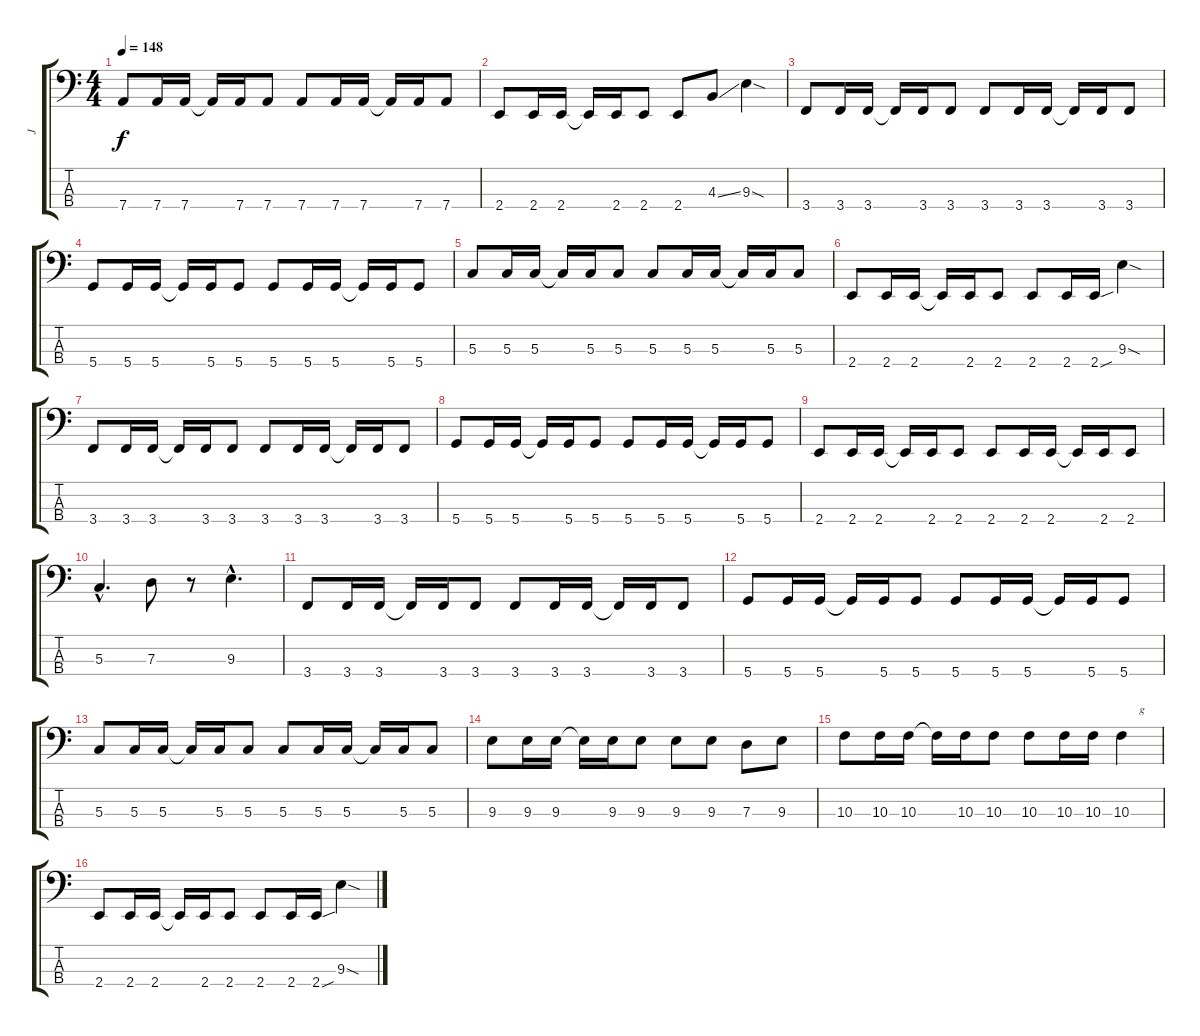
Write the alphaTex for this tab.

\track ("     J" "     J") {instrument electricbasspick}
\staff {score tabs}
\tuning (F2 C2 G1 D1) {hide}
\ts (4 4)
\tempo 148
\clef f4
\ks c
7.4.8{dy f} 7.4.16 7.4.16 7.4{t}.16 7.4.16 7.4.8 7.4.8 7.4.16 7.4.16 7.4{t}.16 7.4.16 7.4.8 |
2.4.8 2.4.16 2.4.16 2.4{t}.16 2.4.16 2.4.8 2.4.8 4.3{ss}.8 9.3{sod}.4 |
3.4.8 3.4.16 3.4.16 3.4{t}.16 3.4.16 3.4.8 3.4.8 3.4.16 3.4.16 3.4{t}.16 3.4.16 3.4.8 |
5.4.8 5.4.16 5.4.16 5.4{t}.16 5.4.16 5.4.8 5.4.8 5.4.16 5.4.16 5.4{t}.16 5.4.16 5.4.8 |
5.3.8 5.3.16 5.3.16 5.3{t}.16 5.3.16 5.3.8 5.3.8 5.3.16 5.3.16 5.3{t}.16 5.3.16 5.3.8 |
2.4.8 2.4.16 2.4.16 2.4{t}.16 2.4.16 2.4.8 2.4.8 2.4.16 2.4{sou}.16 9.3{sod}.4 |
3.4.8 3.4.16 3.4.16 3.4{t}.16 3.4.16 3.4.8 3.4.8 3.4.16 3.4.16 3.4{t}.16 3.4.16 3.4.8 |
5.4.8 5.4.16 5.4.16 5.4{t}.16 5.4.16 5.4.8 5.4.8 5.4.16 5.4.16 5.4{t}.16 5.4.16 5.4.8 |
2.4.8 2.4.16 2.4.16 2.4{t}.16 2.4.16 2.4.8 2.4.8 2.4.16 2.4.16 2.4{t}.16 2.4.16 2.4.8 |
5.3{hac}.4{d} 7.3.8 r.8 9.3{hac}.4{d} |
3.4.8 3.4.16 3.4.16 3.4{t}.16 3.4.16 3.4.8 3.4.8 3.4.16 3.4.16 3.4{t}.16 3.4.16 3.4.8 |
5.4.8 5.4.16 5.4.16 5.4{t}.16 5.4.16 5.4.8 5.4.8 5.4.16 5.4.16 5.4{t}.16 5.4.16 5.4.8 |
5.3.8 5.3.16 5.3.16 5.3{t}.16 5.3.16 5.3.8 5.3.8 5.3.16 5.3.16 5.3{t}.16 5.3.16 5.3.8 |
9.3.8 9.3.16 9.3.16 9.3{t}.16 9.3.16 9.3.8 9.3.8 9.3.8 7.3.8 9.3.8 |
10.3.8 10.3.16 10.3.16 10.3{t}.16 10.3.16 10.3.8 10.3.8 10.3.16 10.3.16 10.3.4{txt "      g"} |
2.4.8 2.4.16 2.4.16 2.4{t}.16 2.4.16 2.4.8 2.4.8 2.4.16 2.4{sou}.16 9.3{sod}.4
